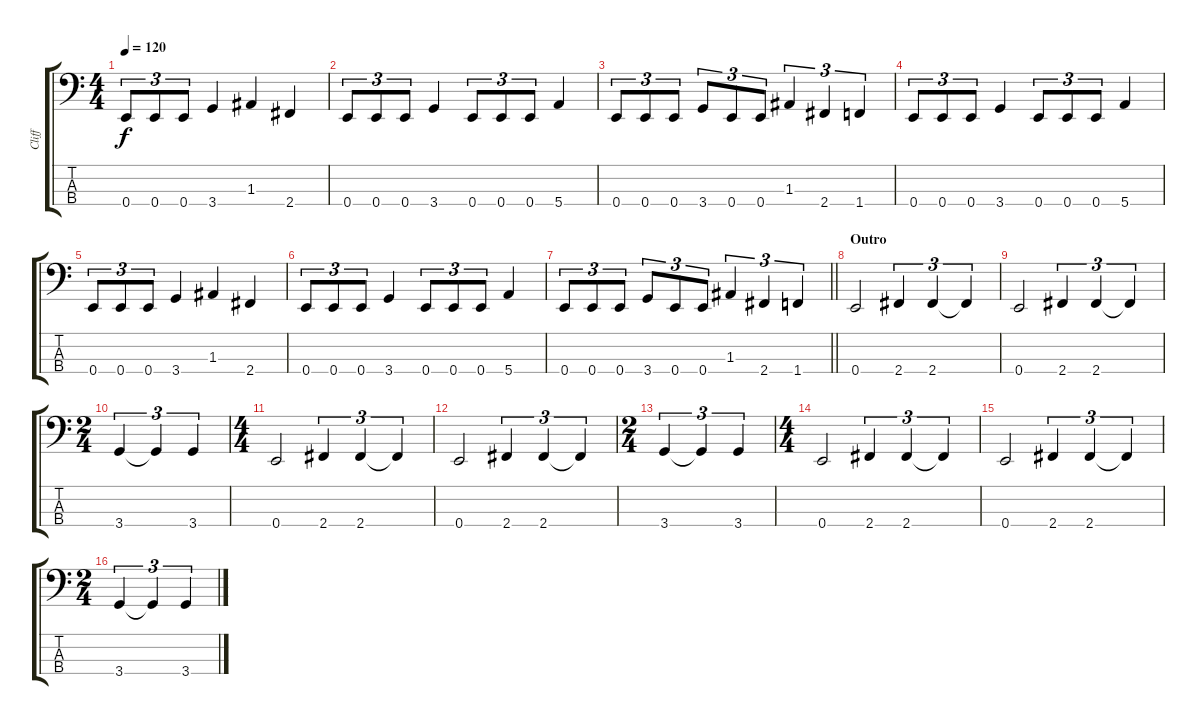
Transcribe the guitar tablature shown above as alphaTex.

\track ("Cliff" "Cliff") {instrument electricbassfinger}
\staff {score tabs}
\tuning (G2 D2 A1 E1) {hide}
\ts (4 4)
\tempo 120
\clef f4
\ks c
0.4.8{tu (3 2) dy f} 0.4.8{tu (3 2)} 0.4.8{tu (3 2)} 3.4.4 1.3.4 2.4.4 |
0.4.8{tu (3 2)} 0.4.8{tu (3 2)} 0.4.8{tu (3 2)} 3.4.4 0.4.8{tu (3 2)} 0.4.8{tu (3 2)} 0.4.8{tu (3 2)} 5.4.4 |
0.4.8{tu (3 2)} 0.4.8{tu (3 2)} 0.4.8{tu (3 2)} 3.4.8{tu (3 2)} 0.4.8{tu (3 2)} 0.4.8{tu (3 2)} 1.3.4{tu (3 2)} 2.4.4{tu (3 2)} 1.4.4{tu (3 2)} |
0.4.8{tu (3 2)} 0.4.8{tu (3 2)} 0.4.8{tu (3 2)} 3.4.4 0.4.8{tu (3 2)} 0.4.8{tu (3 2)} 0.4.8{tu (3 2)} 5.4.4 |
0.4.8{tu (3 2)} 0.4.8{tu (3 2)} 0.4.8{tu (3 2)} 3.4.4 1.3.4 2.4.4 |
0.4.8{tu (3 2)} 0.4.8{tu (3 2)} 0.4.8{tu (3 2)} 3.4.4 0.4.8{tu (3 2)} 0.4.8{tu (3 2)} 0.4.8{tu (3 2)} 5.4.4 |
\barLineRight lightlight
0.4.8{tu (3 2)} 0.4.8{tu (3 2)} 0.4.8{tu (3 2)} 3.4.8{tu (3 2)} 0.4.8{tu (3 2)} 0.4.8{tu (3 2)} 1.3.4{tu (3 2)} 2.4.4{tu (3 2)} 1.4.4{tu (3 2)} |
\section ("" "Outro")
0.4.2 2.4.4{tu (3 2)} 2.4.4{tu (3 2)} 2.4{t}.4{tu (3 2)} |
0.4.2 2.4.4{tu (3 2)} 2.4.4{tu (3 2)} 2.4{t}.4{tu (3 2)} |
\ts (2 4)
3.4.4{tu (3 2)} 3.4{t}.4{tu (3 2)} 3.4.4{tu (3 2)} |
\ts (4 4)
0.4.2 2.4.4{tu (3 2)} 2.4.4{tu (3 2)} 2.4{t}.4{tu (3 2)} |
0.4.2 2.4.4{tu (3 2)} 2.4.4{tu (3 2)} 2.4{t}.4{tu (3 2)} |
\ts (2 4)
3.4.4{tu (3 2)} 3.4{t}.4{tu (3 2)} 3.4.4{tu (3 2)} |
\ts (4 4)
0.4.2 2.4.4{tu (3 2)} 2.4.4{tu (3 2)} 2.4{t}.4{tu (3 2)} |
0.4.2 2.4.4{tu (3 2)} 2.4.4{tu (3 2)} 2.4{t}.4{tu (3 2)} |
\ts (2 4)
3.4.4{tu (3 2)} 3.4{t}.4{tu (3 2)} 3.4.4{tu (3 2)}
